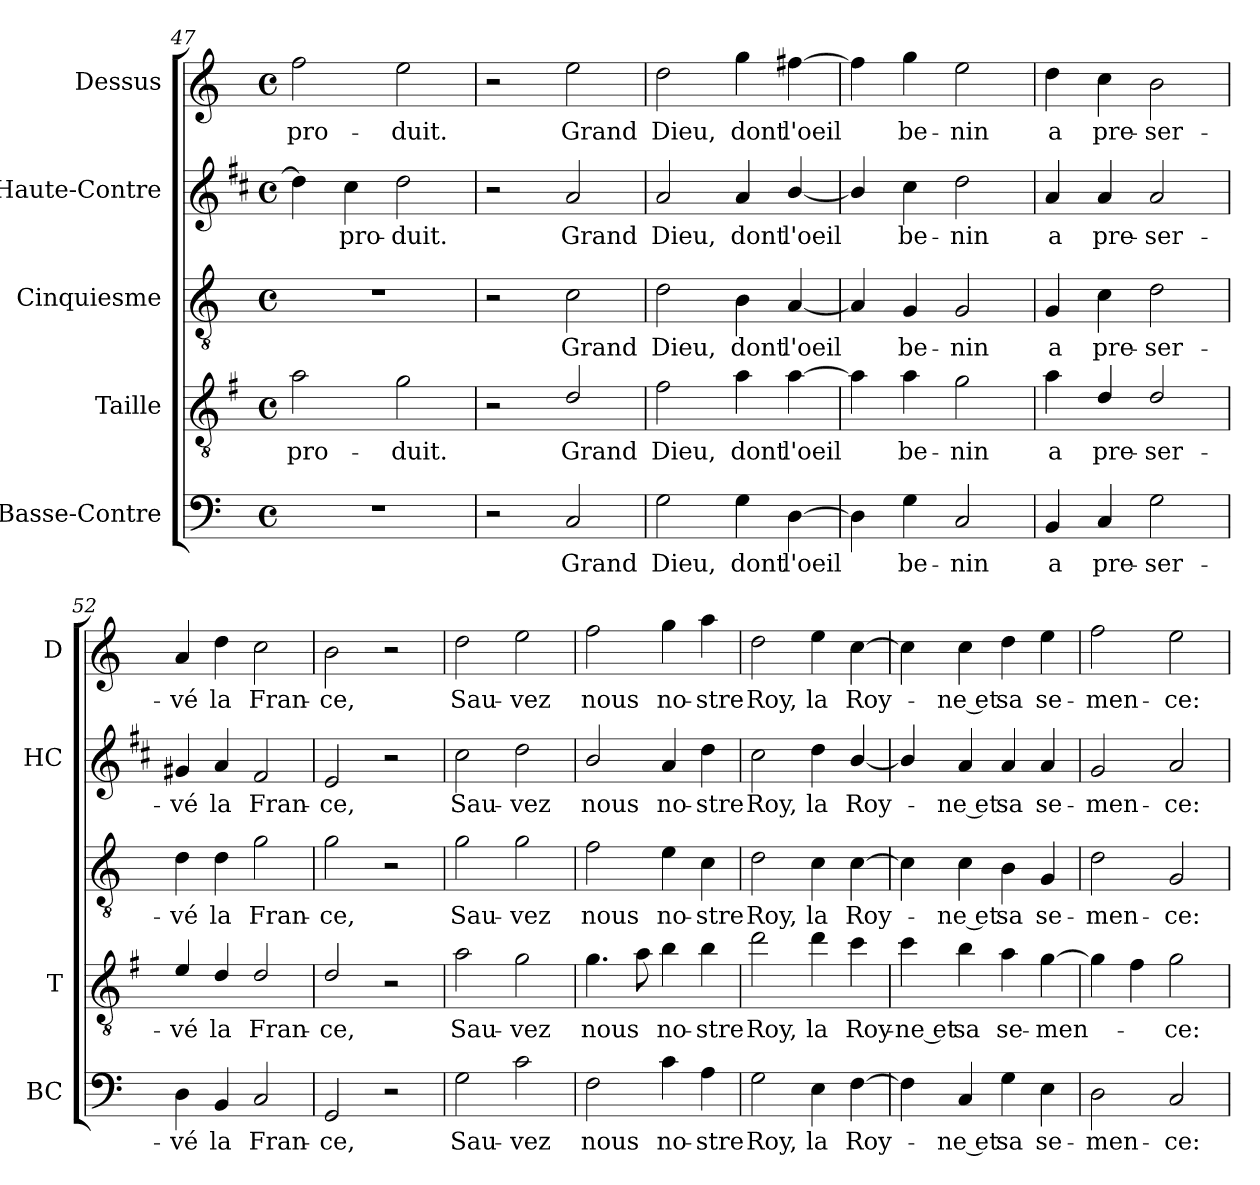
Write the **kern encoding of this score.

**kern	**text	**kern	**text	**kern	**text	**kern	**text	**kern	**text
*part5	*part5	*part4	*part4	*part3	*part3	*part2	*part2	*part1	*part1
*staff5	*staff5	*staff4	*staff4	*staff3	*staff3	*staff2	*staff2	*staff1	*staff1
*I"Basse-Contre	*	*I"Taille	*	*I"Cinquiesme	*	*I"Haute-Contre	*	*I"Dessus	*
*I'BC	*	*I'T	*	*	*	*I'HC	*	*I'D	*
!!LO:PB:g=z
*clefF4	*	*clefGv2	*	*clefGv2	*	*clefG2	*	*clefG2	*
*	*	*ITrd4c7	*	*	*	*ITrd1c2	*	*	*
*k[]	*	*k[]	*	*k[]	*	*k[]	*	*k[]	*
*C:	*	*C:	*	*C:	*	*C:	*	*C:	*
*M4/4	*	*M4/4	*	*M4/4	*	*M4/4	*	*M4/4	*
*met(c)	*	*met(c)	*	*met(c)	*	*met(c)	*	*met(c)	*
=47	=47	=47	=47	=47	=47	=47	=47	=47	=47
!	!	!	!LO:LY:b	!	!	!	!	!	!LO:LY:b
1r	.	2d\	pro-	1r	.	4cc\]	.	2ff\	pro-
!	!	!	!	!	!	!	!LO:LY:b	!	!
.	.	.	.	.	.	4b\	pro-	.	.
!	!	!	!LO:LY:b	!	!	!	!LO:LY:b	!	!LO:LY:b
.	.	2c\	-duit.	.	.	2cc\	-duit.	2ee\	-duit.
=48	=48	=48	=48	=48	=48	=48	=48	=48	=48
2r	.	2r	.	2r	.	2r	.	2r	.
!	!LO:LY:b	!	!LO:LY:b	!	!LO:LY:b	!	!LO:LY:b	!	!LO:LY:b
2C/	Grand	2G/	Grand	2c\	Grand	2g/	Grand	2ee\	Grand
=49	=49	=49	=49	=49	=49	=49	=49	=49	=49
!	!LO:LY:b	!	!LO:LY:b	!	!LO:LY:b	!	!LO:LY:b	!	!LO:LY:b
2G\	Dieu,	2B\	Dieu,	2d\	Dieu,	2g/	Dieu,	2dd\	Dieu,
!	!LO:LY:b	!	!LO:LY:b	!	!LO:LY:b	!	!LO:LY:b	!	!LO:LY:b
4G\	dont	4d\	dont	4B\	dont	4g/	dont	4gg\	dont
!	!LO:LY:b	!	!LO:LY:b	!	!LO:LY:b	!	!LO:LY:b	!	!LO:LY:b
[4D\	l'oeil	[4d\	l'oeil	[4A/	l'oeil	[4a/	l'oeil	[4ff#X\	l'oeil
=50	=50	=50	=50	=50	=50	=50	=50	=50	=50
4D\]	.	4d\]	.	4A/]	.	4a/]	.	4ff#\]	.
!	!LO:LY:b	!	!LO:LY:b	!	!LO:LY:b	!	!LO:LY:b	!	!LO:LY:b
4G\	be-	4d\	be-	4G/	be-	4b\	be-	4gg\	be-
!	!LO:LY:b	!	!LO:LY:b	!	!LO:LY:b	!	!LO:LY:b	!	!LO:LY:b
2C/	-nin	2c\	-nin	2G/	-nin	2cc\	-nin	2ee\	-nin
=51	=51	=51	=51	=51	=51	=51	=51	=51	=51
!	!LO:LY:b	!	!LO:LY:b	!	!LO:LY:b	!	!LO:LY:b	!	!LO:LY:b
4BB/	a	4d\	a	4G/	a	4g/	a	4dd\	a
!	!LO:LY:b	!	!LO:LY:b	!	!LO:LY:b	!	!LO:LY:b	!	!LO:LY:b
4C/	pre-	4G/	pre-	4c\	pre-	4g/	pre-	4cc\	pre-
!	!LO:LY:b	!	!LO:LY:b	!	!LO:LY:b	!	!LO:LY:b	!	!LO:LY:b
2G\	-ser-	2G/	-ser-	2d\	-ser-	2g/	-ser-	2b\	-ser-
=52	=52	=52	=52	=52	=52	=52	=52	=52	=52
!	!LO:LY:b	!	!LO:LY:b	!	!LO:LY:b	!	!LO:LY:b	!	!LO:LY:b
4D\	-vé	4A/	-vé	4d\	-vé	4f#X/	-vé	4a/	-vé
!	!LO:LY:b	!	!LO:LY:b	!	!LO:LY:b	!	!LO:LY:b	!	!LO:LY:b
4BB/	la	4G/	la	4d\	la	4g/	la	4dd\	la
!	!LO:LY:b	!	!LO:LY:b	!	!LO:LY:b	!	!LO:LY:b	!	!LO:LY:b
2C/	Fran-	2G/	Fran-	2g\	Fran-	2e/	Fran-	2cc\	Fran-
=53	=53	=53	=53	=53	=53	=53	=53	=53	=53
!	!LO:LY:b	!	!LO:LY:b	!	!LO:LY:b	!	!LO:LY:b	!	!LO:LY:b
2GG/	-ce,	2G/	-ce,	2g\	-ce,	2d/	-ce,	2b\	-ce,
2r	.	2r	.	2r	.	2r	.	2r	.
=54	=54	=54	=54	=54	=54	=54	=54	=54	=54
!	!LO:LY:b	!	!LO:LY:b	!	!LO:LY:b	!	!LO:LY:b	!	!LO:LY:b
2G\	Sau-	2d\	Sau-	2g\	Sau-	2b\	Sau-	2dd\	Sau-
!	!LO:LY:b	!	!LO:LY:b	!	!LO:LY:b	!	!LO:LY:b	!	!LO:LY:b
2c\	-vez	2c\	-vez	2g\	-vez	2cc\	-vez	2ee\	-vez
=55	=55	=55	=55	=55	=55	=55	=55	=55	=55
!	!LO:LY:b	!	!LO:LY:b	!	!LO:LY:b	!	!LO:LY:b	!	!LO:LY:b
2F\	nous	4.c\	nous	2f\	nous	2a/	nous	2ff\	nous
.	.	8d\	.	.	.	.	.	.	.
!	!LO:LY:b	!	!LO:LY:b	!	!LO:LY:b	!	!LO:LY:b	!	!LO:LY:b
4c\	no-	4e\	no-	4e\	no-	4g/	no-	4gg\	no-
!	!LO:LY:b	!	!LO:LY:b	!	!LO:LY:b	!	!LO:LY:b	!	!LO:LY:b
4A\	-stre	4e\	-stre	4c\	-stre	4cc\	-stre	4aa\	-stre
!!LO:LB:g=z
=56	=56	=56	=56	=56	=56	=56	=56	=56	=56
!	!LO:LY:b	!	!LO:LY:b	!	!LO:LY:b	!	!LO:LY:b	!	!LO:LY:b
2G\	Roy,	2g\	Roy,	2d\	Roy,	2b\	Roy,	2dd\	Roy,
!	!LO:LY:b	!	!LO:LY:b	!	!LO:LY:b	!	!LO:LY:b	!	!LO:LY:b
4E\	la	4g\	la	4c\	la	4cc\	la	4ee\	la
!	!LO:LY:b	!	!LO:LY:b	!	!LO:LY:b	!	!LO:LY:b	!	!LO:LY:b
[4F\	Roy-	4f\	Roy-	[4c\	Roy-	[4a/	Roy-	[4cc\	Roy-
=57	=57	=57	=57	=57	=57	=57	=57	=57	=57
!	!	!	!LO:LY:b	!	!	!	!	!	!
4F\]	.	4f\	-ne et	4c\]	.	4a/]	.	4cc\]	.
!	!LO:LY:b	!	!LO:LY:b	!	!LO:LY:b	!	!LO:LY:b	!	!LO:LY:b
4C/	-ne et	4e\	sa	4c\	-ne et	4g/	-ne et	4cc\	-ne et
!	!LO:LY:b	!	!LO:LY:b	!	!LO:LY:b	!	!LO:LY:b	!	!LO:LY:b
4G\	sa	4d\	se-	4B\	sa	4g/	sa	4dd\	sa
!	!LO:LY:b	!	!LO:LY:b	!	!LO:LY:b	!	!LO:LY:b	!	!LO:LY:b
4E\	se-	[4c\	-men-	4G/	se-	4g/	se-	4ee\	se-
=58	=58	=58	=58	=58	=58	=58	=58	=58	=58
!	!LO:LY:b	!	!	!	!LO:LY:b	!	!LO:LY:b	!	!LO:LY:b
2D\	-men-	4c\]	.	2d\	-men-	2f/	-men-	2ff\	-men-
.	.	4B\	.	.	.	.	.	.	.
!	!LO:LY:b	!	!LO:LY:b	!	!LO:LY:b	!	!LO:LY:b	!	!LO:LY:b
2C/	-ce:	2c\	-ce:	2G/	-ce:	2g/	-ce:	2ee\	-ce:
=	=	=	=	=	=	=	=	=	=
*-	*-	*-	*-	*-	*-	*-	*-	*-	*-
